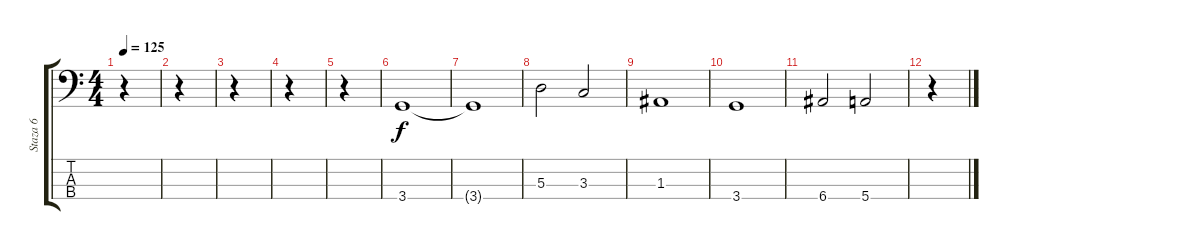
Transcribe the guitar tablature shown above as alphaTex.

\track ("Staza 6" "Staza 6") {instrument synthbass2}
\staff {score tabs}
\tuning (G2 D2 A1 E1) {hide}
\ts (4 4)
\tempo 125
\clef f4
\ks c
r.4{dy f} |
r.4 |
r.4 |
r.4 |
r.4 |
3.4.1 |
3.4{t}.1 |
5.3.2 3.3.2 |
1.3.1 |
3.4.1 |
6.4.2 5.4.2 |
r.4
